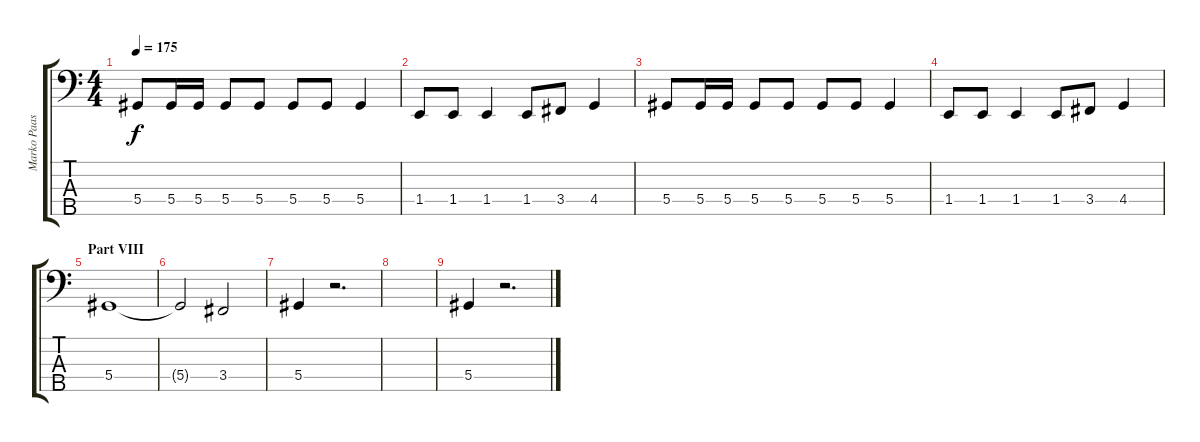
\track ("Marko Paasikoski - Bass" "Marko Paas") {instrument electricbassfinger}
\staff {score tabs}
\tuning (Gb2 Db2 Ab1 Eb1 Bb0) {hide}
\ts (4 4)
\tempo 175
\clef f4
\ks c
5.4.8{dy f} 5.4.16 5.4.16 5.4.8 5.4.8 5.4.8 5.4.8 5.4.4 |
1.4.8 1.4.8 1.4.4 1.4.8 3.4.8 4.4.4 |
5.4.8 5.4.16 5.4.16 5.4.8 5.4.8 5.4.8 5.4.8 5.4.4 |
1.4.8 1.4.8 1.4.4 1.4.8 3.4.8 4.4.4 |
\section ("" "Part VIII")
5.4.1 |
5.4{t}.2 3.4.2 |
5.4.4 r.2{d} |
|
5.4.4 r.2{d}
